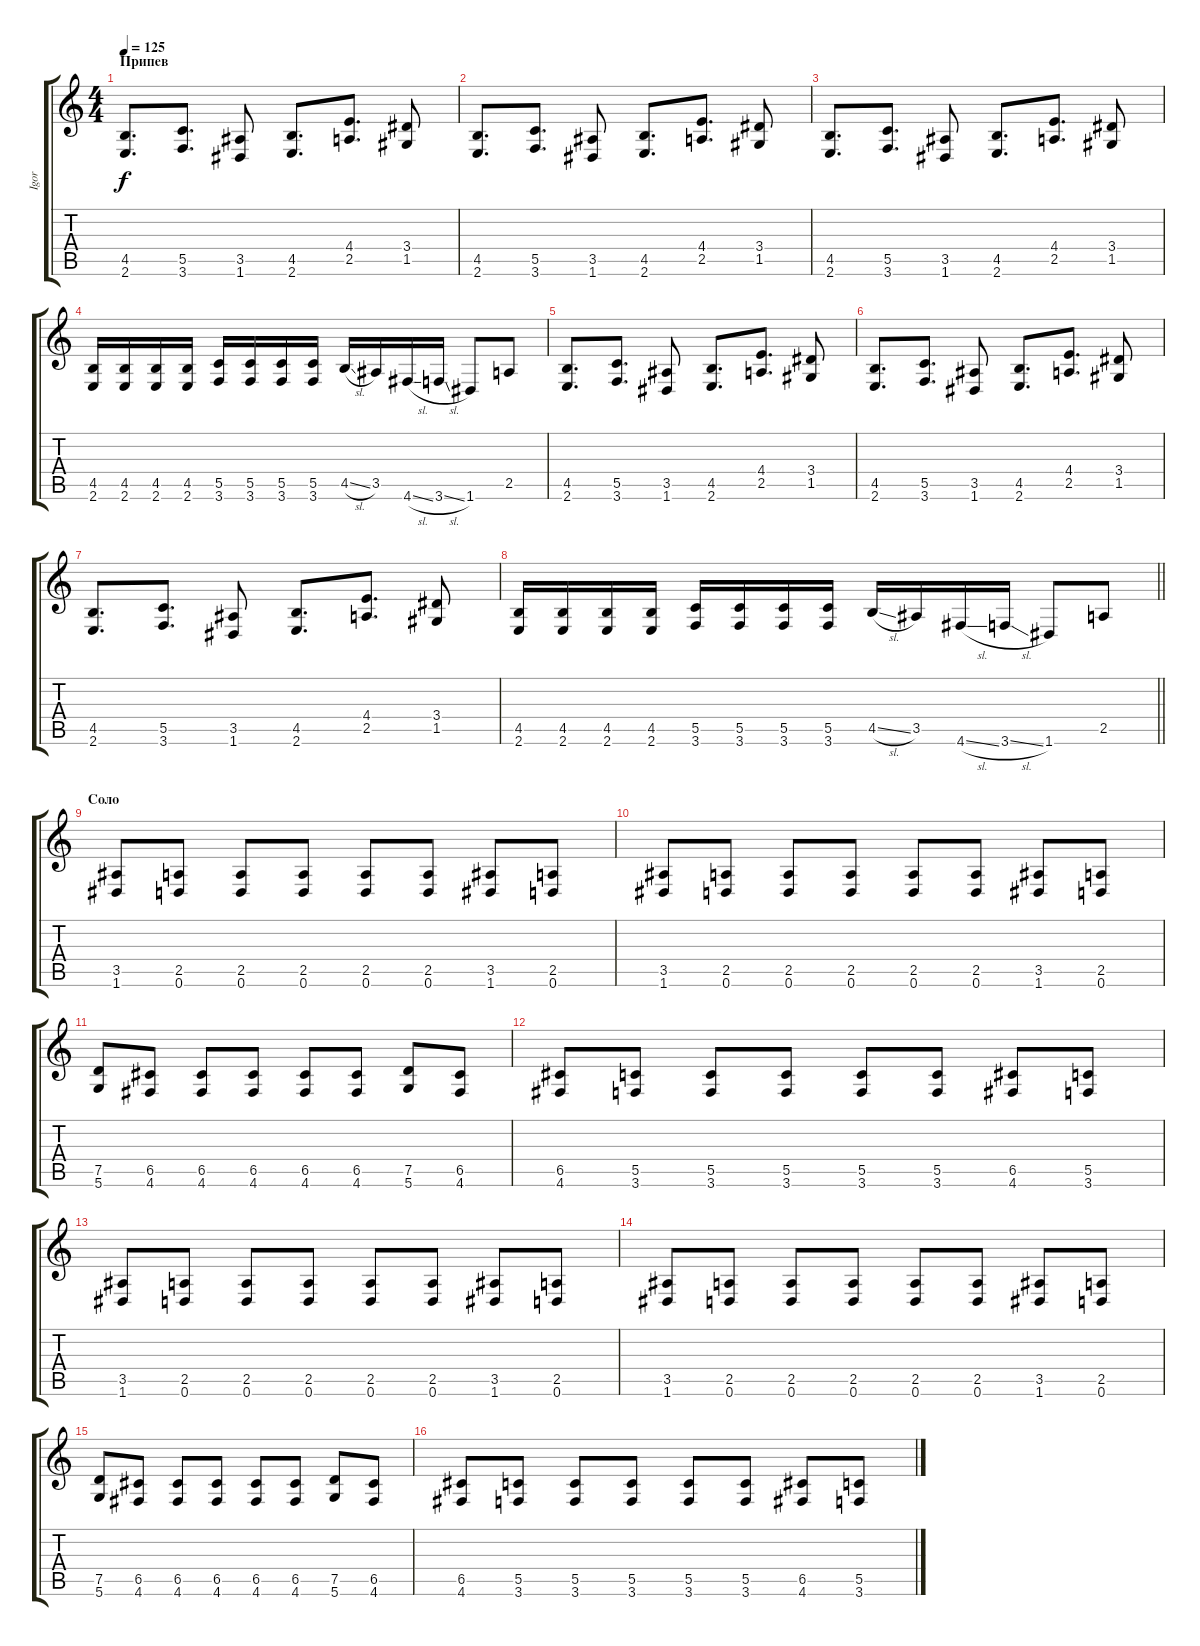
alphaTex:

\track ("Igor" "Igor") {instrument overdrivenguitar}
\staff {score tabs}
\tuning (D4 A3 F3 C3 G2 D2) {hide}
\ts (4 4)
\section ("" "Припев")
\tempo 125
\clef g2
\ks c
(4.5 2.6).8{d dy f} (5.5 3.6).8{d} (3.5 1.6).8 (4.5 2.6).8{d} (4.4 2.5).8{d} (3.4 1.5).8 |
(4.5 2.6).8{d} (5.5 3.6).8{d} (3.5 1.6).8 (4.5 2.6).8{d} (4.4 2.5).8{d} (3.4 1.5).8 |
(4.5 2.6).8{d} (5.5 3.6).8{d} (3.5 1.6).8 (4.5 2.6).8{d} (4.4 2.5).8{d} (3.4 1.5).8 |
(4.5 2.6).16 (4.5 2.6).16 (4.5 2.6).16 (4.5 2.6).16 (5.5 3.6).16 (5.5 3.6).16 (5.5 3.6).16 (5.5 3.6).16 4.5{sl}.16 3.5.16 4.6{sl}.16 3.6{sl}.16 1.6.8 2.5.8 |
(4.5 2.6).8{d} (5.5 3.6).8{d} (3.5 1.6).8 (4.5 2.6).8{d} (4.4 2.5).8{d} (3.4 1.5).8 |
(4.5 2.6).8{d} (5.5 3.6).8{d} (3.5 1.6).8 (4.5 2.6).8{d} (4.4 2.5).8{d} (3.4 1.5).8 |
(4.5 2.6).8{d} (5.5 3.6).8{d} (3.5 1.6).8 (4.5 2.6).8{d} (4.4 2.5).8{d} (3.4 1.5).8 |
\barLineRight lightlight
(4.5 2.6).16 (4.5 2.6).16 (4.5 2.6).16 (4.5 2.6).16 (5.5 3.6).16 (5.5 3.6).16 (5.5 3.6).16 (5.5 3.6).16 4.5{sl}.16 3.5.16 4.6{sl}.16 3.6{sl}.16 1.6.8 2.5.8 |
\section ("" "Соло ")
(3.5 1.6).8 (2.5 0.6).8 (2.5 0.6).8 (2.5 0.6).8 (2.5 0.6).8 (2.5 0.6).8 (3.5 1.6).8 (2.5 0.6).8 |
(3.5 1.6).8 (2.5 0.6).8 (2.5 0.6).8 (2.5 0.6).8 (2.5 0.6).8 (2.5 0.6).8 (3.5 1.6).8 (2.5 0.6).8 |
(7.5 5.6).8 (6.5 4.6).8 (6.5 4.6).8 (6.5 4.6).8 (6.5 4.6).8 (6.5 4.6).8 (7.5 5.6).8 (6.5 4.6).8 |
(6.5 4.6).8 (5.5 3.6).8 (5.5 3.6).8 (5.5 3.6).8 (5.5 3.6).8 (5.5 3.6).8 (6.5 4.6).8 (5.5 3.6).8 |
(3.5 1.6).8 (2.5 0.6).8 (2.5 0.6).8 (2.5 0.6).8 (2.5 0.6).8 (2.5 0.6).8 (3.5 1.6).8 (2.5 0.6).8 |
(3.5 1.6).8 (2.5 0.6).8 (2.5 0.6).8 (2.5 0.6).8 (2.5 0.6).8 (2.5 0.6).8 (3.5 1.6).8 (2.5 0.6).8 |
(7.5 5.6).8 (6.5 4.6).8 (6.5 4.6).8 (6.5 4.6).8 (6.5 4.6).8 (6.5 4.6).8 (7.5 5.6).8 (6.5 4.6).8 |
(6.5 4.6).8 (5.5 3.6).8 (5.5 3.6).8 (5.5 3.6).8 (5.5 3.6).8 (5.5 3.6).8 (6.5 4.6).8 (5.5 3.6).8
